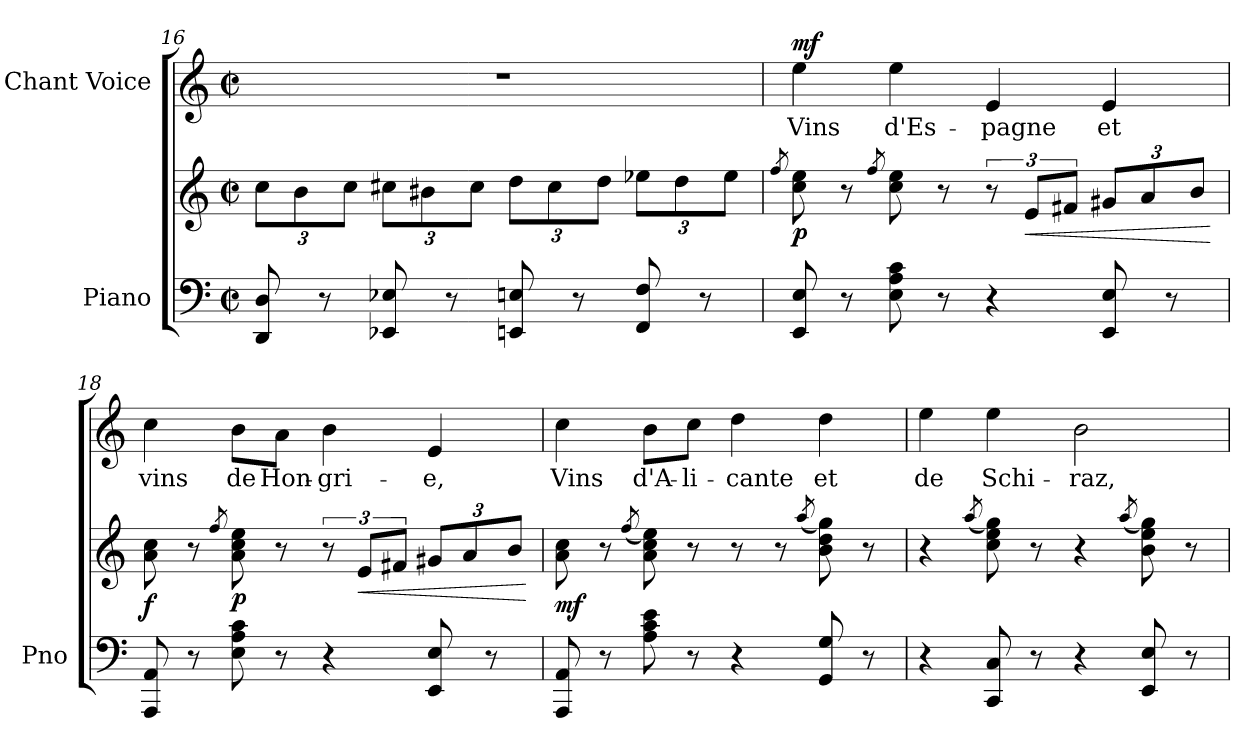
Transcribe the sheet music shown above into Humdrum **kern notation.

**kern	**kern	**dynam	**kern	**text	**dynam
*part2	*part2	*part2	*part1	*part1	*part1
*staff3	*staff2	*staff2/3	*staff1	*staff1	*staff1
*I"Piano	*	*	*I"Chant Voice	*	*
*I'Pno	*	*	*	*	*
*clefF4	*clefG2	*	*clefG2	*	*
*k[]	*k[]	*	*k[]	*	*
*M2/2	*M2/2	*	*M2/2	*	*
*met(c|)	*met(c|)	*	*met(c|)	*	*
*	*Xbrackettup	*	*	*	*
=16	=16	=16	=16	=16	=16
8DD/ 8D/	12cc\L	.	1r	.	.
.	12b\	.	.	.	.
8r	.	.	.	.	.
.	12cc\J	.	.	.	.
8EE-X/ 8E-X/	12cc#X\L	.	.	.	.
.	12b#X\	.	.	.	.
8r	.	.	.	.	.
.	12cc#\J	.	.	.	.
8EEn/ 8En/	12dd\L	.	.	.	.
.	12cc#\	.	.	.	.
8r	.	.	.	.	.
.	12dd\J	.	.	.	.
8FF/ 8F/	12ee-X\L	.	.	.	.
.	12dd\	.	.	.	.
8r	.	.	.	.	.
.	12ee-\J	.	.	.	.
=17	=17	=17	=17	=17	=17
.	8qff/	.	.	.	.
!	!	!LO:DY:b	!	!LO:LY:b	!LO:DY:a
8EE/ 8E/	8cc\ 8ee\	p	4ee\	Vins	mf
8r	8r	.	.	.	.
.	8qff/	.	.	.	.
!	!	!	!	!LO:LY:b	!
8E\ 8A\ 8c\	8cc\ 8ee\	.	4ee\	d'Es-	.
8r	8r	.	.	.	.
*	*brackettup	*	*	*	*
!	!	!	!	!LO:LY:b	!
4r	12r	.	4e/	-pagne	.
!	!	!LO:HP:b	!	!	!
.	12e/L	<	.	.	.
.	12f#X/J	.	.	.	.
!	!	!	!	!LO:LY:b	!
8EE/ 8E/	12g#X/L	.	4e/	et	.
.	12a/	.	.	.	.
8r	.	.	.	.	.
.	12b/J	.	.	.	.
.	.	[	.	.	.
!!LO:LB:g=z
=18	=18	=18	=18	=18	=18
!	!	!LO:DY:b	!	!LO:LY:b	!
8AAA/ 8AA/	8a\ 8cc\	f	4cc\	vins	.
8r	8r	.	.	.	.
.	8qff/	.	.	.	.
!	!	!LO:DY:b	!	!LO:LY:b	!
8E\ 8A\ 8c\	8a\ 8cc\ 8ee\	p	8b\L	de	.
!	!	!	!	!LO:LY:b	!
8r	8r	.	8a\J	Hon-	.
!	!	!	!	!LO:LY:b	!
4r	12r	.	4b\	-gri-	.
!	!	!LO:HP:b	!	!	!
.	12e/L	<	.	.	.
.	12f#X/J	.	.	.	.
!	!	!	!	!LO:LY:b	!
8EE/ 8E/	12g#X/L	.	4e/	-e,	.
.	12a/	.	.	.	.
8r	.	.	.	.	.
.	12b/J	.	.	.	.
.	.	[	.	.	.
=19	=19	=19	=19	=19	=19
!	!	!LO:DY:b	!	!LO:LY:b	!
8AAA/ 8AA/	8a\ 8cc\	mf	4cc\	Vins	.
8r	8r	.	.	.	.
.	(8qff/	.	.	.	.
!	!	!	!	!LO:LY:b	!
8A\ 8c\ 8e\	8a\ 8cc\ 8ee\)	.	8b\L	d'A-	.
!	!	!	!	!LO:LY:b	!
8r	8r	.	8cc\J	-li-	.
!	!	!	!	!LO:LY:b	!
4r	8r	.	4dd\	-cante	.
.	8r	.	.	.	.
.	(8qaa/	.	.	.	.
!	!	!	!	!LO:LY:b	!
8GG/ 8G/	8b\ 8dd\ 8gg\)	.	4dd\	et	.
8r	8r	.	.	.	.
=20	=20	=20	=20	=20	=20
!	!	!	!	!LO:LY:b	!
4r	4r	.	4ee\	de	.
.	(8qaa/	.	.	.	.
!	!	!	!	!LO:LY:b	!
8CC/ 8C/	8cc\ 8ee\ 8gg\)	.	4ee\	Schi-	.
8r	8r	.	.	.	.
!	!	!	!	!LO:LY:b	!
4r	4r	.	2b\	-raz,	.
.	(8qaa/	.	.	.	.
8EE/ 8E/	8b\ 8ee\ 8gg\)	.	.	.	.
8r	8r	.	.	.	.
=	=	=	=	=	=
*-	*-	*-	*-	*-	*-
